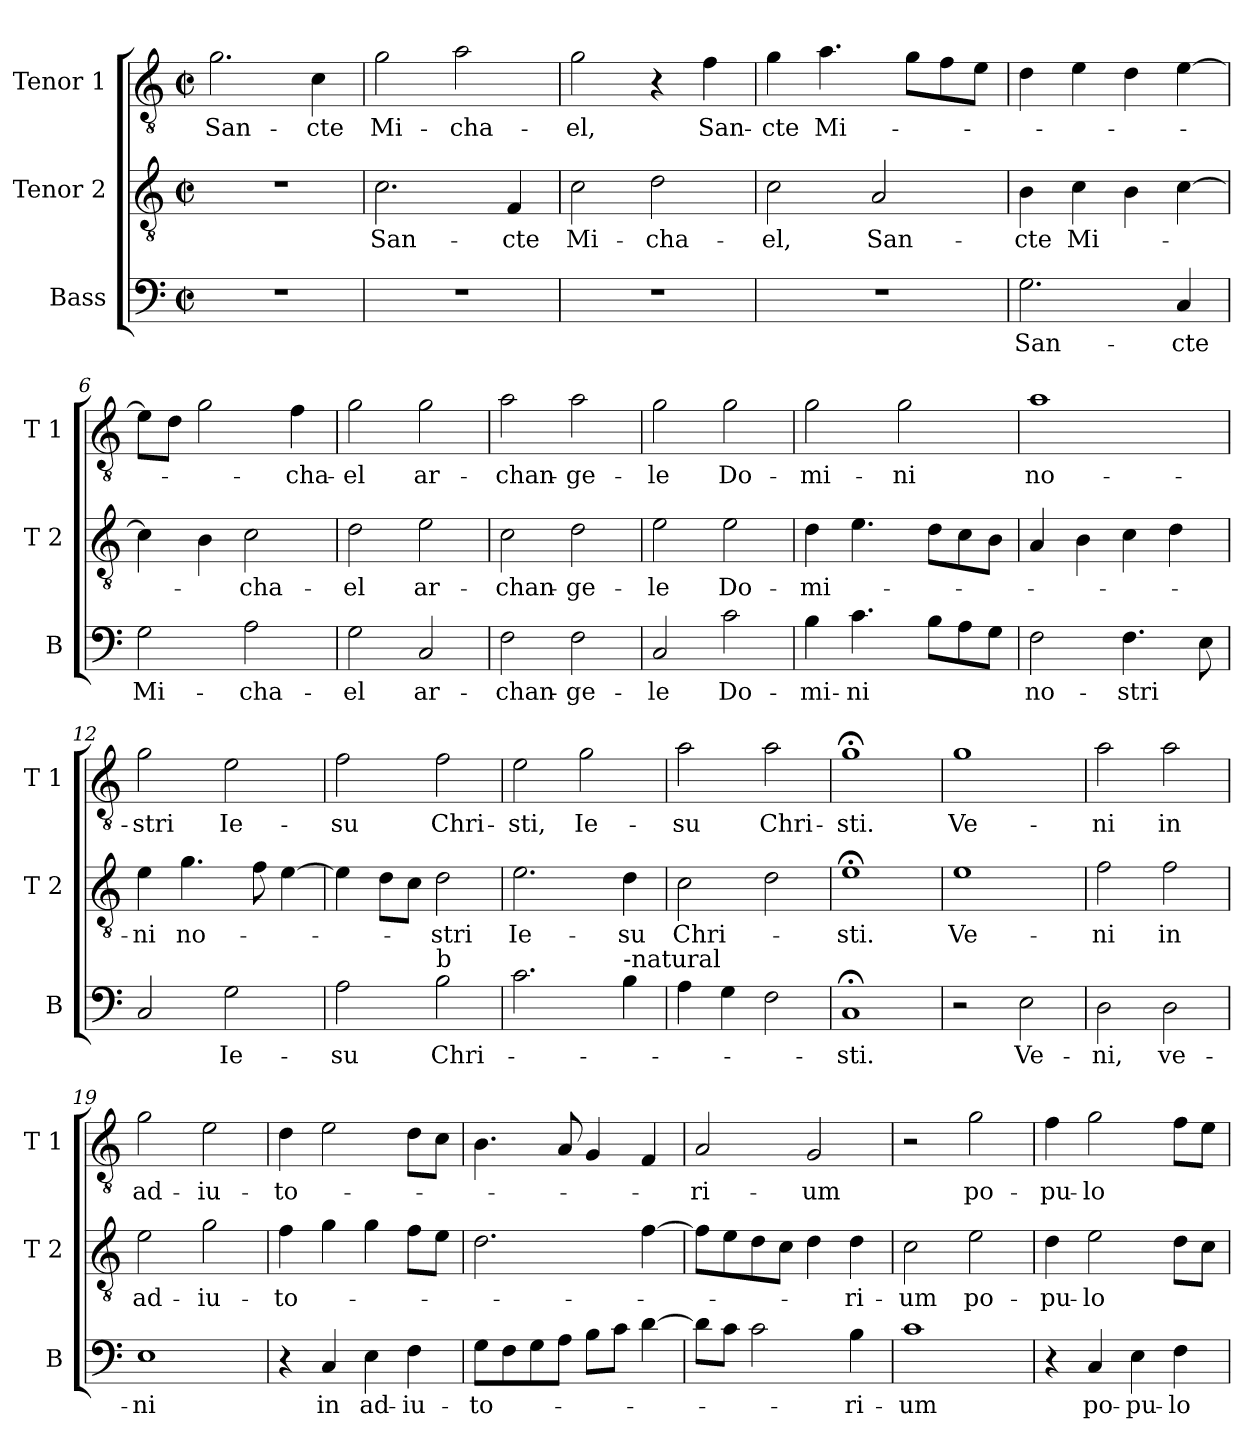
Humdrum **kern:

**kern	**text	**kern	**text	**kern	**text
*part3	*part3	*part2	*part2	*part1	*part1
*staff3	*staff3	*staff2	*staff2	*staff1	*staff1
*I"Bass	*	*I"Tenor 2	*	*I"Tenor 1	*
*I'B	*	*I'T 2	*	*I'T 1	*
*clefF4	*	*clefGv2	*	*clefGv2	*
*k[]	*	*k[]	*	*k[]	*
*C:	*	*C:	*	*C:	*
*M2/2	*	*M2/2	*	*M2/2	*
*met(c|)	*	*met(c|)	*	*met(c|)	*
=1	=1	=1	=1	=1	=1
!	!	!	!	!	!LO:LY:b
1r	.	1r	.	2.g\	San-
!	!	!	!	!	!LO:LY:b
.	.	.	.	4c\	-cte
=2	=2	=2	=2	=2	=2
!	!	!	!LO:LY:b	!	!LO:LY:b
1r	.	2.c\	San-	2g\	Mi-
!	!	!	!	!	!LO:LY:b
.	.	.	.	2a\	-cha-
!	!	!	!LO:LY:b	!	!
.	.	4F/	-cte	.	.
=3	=3	=3	=3	=3	=3
!	!	!	!LO:LY:b	!	!LO:LY:b
1r	.	2c\	Mi-	2g\	-el,
!	!	!	!LO:LY:b	!	!
.	.	2d\	-cha-	4r	.
!	!	!	!	!	!LO:LY:b
.	.	.	.	4f\	San-
=4	=4	=4	=4	=4	=4
!	!	!	!LO:LY:b	!	!LO:LY:b
1r	.	2c\	-el,	4g\	-cte
!	!	!	!	!	!LO:LY:b
.	.	.	.	4.a\	Mi-
!	!	!	!LO:LY:b	!	!
.	.	2A/	San-	.	.
.	.	.	.	8g\L	.
.	.	.	.	8f\	.
.	.	.	.	8e\J	.
=5	=5	=5	=5	=5	=5
!	!LO:LY:b	!	!LO:LY:b	!	!
2.G\	San-	4B\	-cte	4d\	.
!	!	!	!LO:LY:b	!	!
.	.	4c\	Mi-	4e\	.
.	.	4B\	.	4d\	.
!	!LO:LY:b	!	!	!	!
4C/	-cte	[4c\	.	[4e\	.
!!LO:LB:g=z
=6	=6	=6	=6	=6	=6
!	!LO:LY:b	!	!	!	!
2G\	Mi-	4c\]	.	8e\L]	.
.	.	.	.	8d\J	.
.	.	4B\	.	2g\	.
!	!LO:LY:b	!	!LO:LY:b	!	!
2A\	-cha-	2c\	-cha-	.	.
!	!	!	!	!	!LO:LY:b
.	.	.	.	4f\	-cha-
=7	=7	=7	=7	=7	=7
!	!LO:LY:b	!	!LO:LY:b	!	!LO:LY:b
2G\	-el	2d\	-el	2g\	-el
!	!LO:LY:b	!	!LO:LY:b	!	!LO:LY:b
2C/	ar-	2e\	ar-	2g\	ar-
=8	=8	=8	=8	=8	=8
!	!LO:LY:b	!	!LO:LY:b	!	!LO:LY:b
2F\	-chan-	2c\	-chan-	2a\	-chan-
!	!LO:LY:b	!	!LO:LY:b	!	!LO:LY:b
2F\	-ge-	2d\	-ge-	2a\	-ge-
=9	=9	=9	=9	=9	=9
!	!LO:LY:b	!	!LO:LY:b	!	!LO:LY:b
2C/	-le	2e\	-le	2g\	-le
!	!LO:LY:b	!	!LO:LY:b	!	!LO:LY:b
2c\	Do-	2e\	Do-	2g\	Do-
=10	=10	=10	=10	=10	=10
!	!LO:LY:b	!	!LO:LY:b	!	!LO:LY:b
4B\	-mi-	4d\	-mi-	2g\	-mi-
!	!LO:LY:b	!	!	!	!
4.c\	-ni	4.e\	.	.	.
!	!	!	!	!	!LO:LY:b
.	.	.	.	2g\	-ni
8B\L	.	8d\L	.	.	.
8A\	.	8c\	.	.	.
8G\J	.	8B\J	.	.	.
=11	=11	=11	=11	=11	=11
!	!LO:LY:b	!	!	!	!LO:LY:b
2F\	no-	4A/	.	1a	no-
.	.	4B\	.	.	.
!	!LO:LY:b	!	!	!	!
4.F\	-stri	4c\	.	.	.
.	.	4d\	.	.	.
8E\	.	.	.	.	.
!!LO:LB:g=z
=12	=12	=12	=12	=12	=12
!	!	!	!LO:LY:b	!	!LO:LY:b
2C/	.	4e\	-ni	2g\	-stri
!	!	!	!LO:LY:b	!	!
.	.	4.g\	no-	.	.
!	!LO:LY:b	!	!	!	!LO:LY:b
2G\	Ie-	.	.	2e\	Ie-
.	.	8f\	.	.	.
.	.	[4e\	.	.	.
=13	=13	=13	=13	=13	=13
!	!LO:LY:b	!	!	!	!LO:LY:b
2A\	-su	4e\]	.	2f\	-su
.	.	8d\L	.	.	.
.	.	8c\J	.	.	.
!LO:TX:a:t=b	!	!	!	!	!
!	!LO:LY:b	!	!LO:LY:b	!	!LO:LY:b
2B\	Chri-	2d\	-stri	2f\	Chri-
=14	=14	=14	=14	=14	=14
!	!	!	!LO:LY:b	!	!LO:LY:b
2.c\	.	2.e\	Ie-	2e\	-sti,
!	!	!	!	!	!LO:LY:b
.	.	.	.	2g\	Ie-
!LO:TX:a:t=-natural	!	!	!	!	!
!	!	!	!LO:LY:b	!	!
4B\	.	4d\	-su	.	.
=15	=15	=15	=15	=15	=15
!	!	!	!LO:LY:b	!	!LO:LY:b
4A\	.	2c\	Chri-	2a\	-su
4G\	.	.	.	.	.
!	!	!	!	!	!LO:LY:b
2F\	.	2d\	.	2a\	Chri-
=16	=16	=16	=16	=16	=16
!	!LO:LY:b	!	!LO:LY:b	!	!LO:LY:b
1C;<	-sti.	1e;<	-sti.	1g;<	-sti.
=17	=17	=17	=17	=17	=17
!	!	!	!LO:LY:b	!	!LO:LY:b
2r	.	1e	Ve-	1g	Ve-
!	!LO:LY:b	!	!	!	!
2E\	Ve-	.	.	.	.
!!LO:PB:g=z
=18	=18	=18	=18	=18	=18
!	!LO:LY:b	!	!LO:LY:b	!	!LO:LY:b
2D\	-ni,	2f\	-ni	2a\	-ni
!	!LO:LY:b	!	!LO:LY:b	!	!LO:LY:b
2D\	ve-	2f\	in	2a\	in
=19	=19	=19	=19	=19	=19
!	!LO:LY:b	!	!LO:LY:b	!	!LO:LY:b
1E	-ni	2e\	ad-	2g\	ad-
!	!	!	!LO:LY:b	!	!LO:LY:b
.	.	2g\	-iu-	2e\	-iu-
=20	=20	=20	=20	=20	=20
!	!	!	!LO:LY:b	!	!LO:LY:b
4r	.	4f\	-to-	4d\	-to-
!	!LO:LY:b	!	!	!	!
4C/	in	4g\	.	2e\	.
!	!LO:LY:b	!	!	!	!
4E\	ad-	4g\	.	.	.
!	!LO:LY:b	!	!	!	!
4F\	-iu-	8f\L	.	8d\L	.
.	.	8e\J	.	8c\J	.
=21	=21	=21	=21	=21	=21
!	!LO:LY:b	!	!	!	!
8G\L	-to-	2.d\	.	4.B\	.
8F\	.	.	.	.	.
8G\	.	.	.	.	.
8A\J	.	.	.	8A/	.
8B\L	.	.	.	4G/	.
8c\J	.	.	.	.	.
[4d\	.	[4f\	.	4F/	.
=22	=22	=22	=22	=22	=22
!	!	!	!	!	!LO:LY:b
8d\L]	.	8f\L]	.	2A/	-ri-
8c\J	.	8e\	.	.	.
2c\	.	8d\	.	.	.
.	.	8c\J	.	.	.
!	!	!	!	!	!LO:LY:b
.	.	4d\	.	2G/	-um
!	!LO:LY:b	!	!LO:LY:b	!	!
4B\	-ri-	4d\	-ri-	.	.
=23	=23	=23	=23	=23	=23
!	!LO:LY:b	!	!LO:LY:b	!	!
1c	-um	2c\	-um	2r	.
!	!	!	!LO:LY:b	!	!LO:LY:b
.	.	2e\	po-	2g\	po-
!!LO:LB:g=z
=24	=24	=24	=24	=24	=24
!	!	!	!LO:LY:b	!	!LO:LY:b
4r	.	4d\	-pu-	4f\	-pu-
!	!LO:LY:b	!	!LO:LY:b	!	!LO:LY:b
4C/	po-	2e\	-lo	2g\	-lo
!	!LO:LY:b	!	!	!	!
4E\	-pu-	.	.	.	.
!	!LO:LY:b	!	!	!	!
4F\	-lo	8d\L	.	8f\L	.
.	.	8c\J	.	8e\J	.
=	=	=	=	=	=
*-	*-	*-	*-	*-	*-
